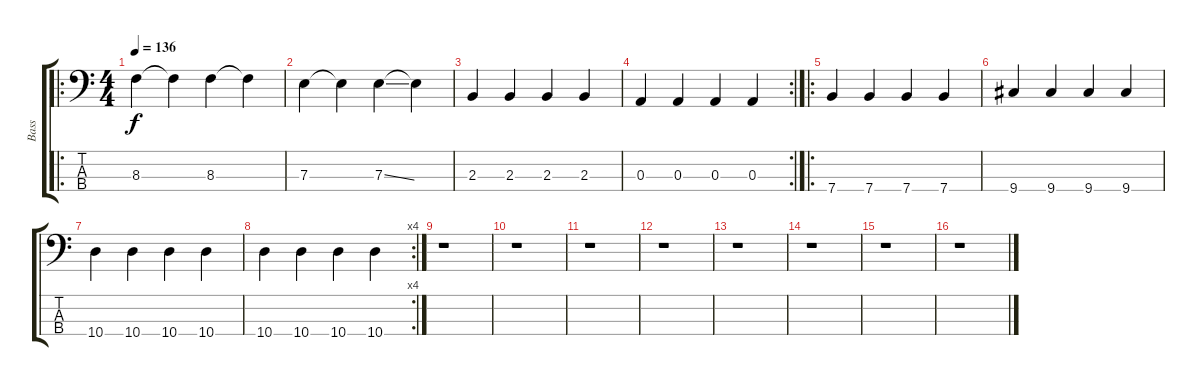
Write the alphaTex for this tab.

\track ("Bass" "Bass") {instrument electricbassfinger}
\staff {score tabs}
\tuning (G2 D2 A1 E1) {hide}
\ro
\ts (4 4)
\tempo 136
\clef f4
\ks c
8.3.4{dy f} 8.3{t}.4 8.3.4 8.3{t}.4 |
7.3.4 7.3{t}.4 7.3{ss}.4 7.3{t}.4 |
2.3.4 2.3.4 2.3.4 2.3.4 |
\rc 2
0.3.4 0.3.4 0.3.4 0.3.4 |
\ro
7.4.4 7.4.4 7.4.4 7.4.4 |
9.4.4 9.4.4 9.4.4 9.4.4 |
10.4.4 10.4.4 10.4.4 10.4.4 |
\rc 4
10.4.4 10.4.4 10.4.4 10.4.4 |
r.1 |
r.1 |
r.1 |
r.1 |
r.1 |
r.1 |
r.1 |
r.1
